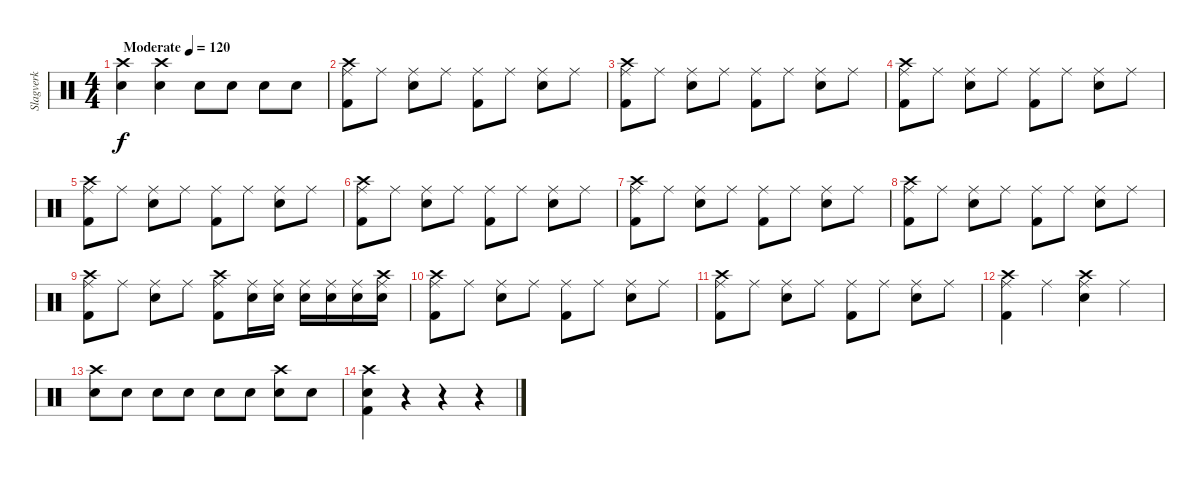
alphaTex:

\track ("Slagverk" "Slagverk") {instrument percussion}
\staff {score}
\articulation defaults
\ts (4 4)
\tempo (120 "Moderate")
\clef neutral
\ks c
("Crash high (hit)" "Electric Snare (hit)").4{dy f} ("Crash high (hit)" "Electric Snare (hit)").4 "Electric Snare (hit)".8 "Electric Snare (hit)".8 "Electric Snare (hit)".8 "Electric Snare (hit)".8 |
("Crash high (hit)" "Ride (middle)" "Kick (hit) 2").8 "Ride (middle)".8 ("Ride (middle)" "Electric Snare (hit)").8 "Ride (middle)".8 ("Ride (middle)" "Kick (hit) 2").8 "Ride (middle)".8 ("Ride (middle)" "Electric Snare (hit)").8 "Ride (middle)".8 |
("Crash high (hit)" "Ride (middle)" "Kick (hit) 2").8 "Ride (middle)".8 ("Ride (middle)" "Electric Snare (hit)").8 "Ride (middle)".8 ("Ride (middle)" "Kick (hit) 2").8 "Ride (middle)".8 ("Ride (middle)" "Electric Snare (hit)").8 "Ride (middle)".8 |
("Crash high (hit)" "Ride (middle)" "Kick (hit) 2").8 "Ride (middle)".8 ("Ride (middle)" "Electric Snare (hit)").8 "Ride (middle)".8 ("Ride (middle)" "Kick (hit) 2").8 "Ride (middle)".8 ("Ride (middle)" "Electric Snare (hit)").8 "Ride (middle)".8 |
("Crash high (hit)" "Ride (middle)" "Kick (hit) 2").8 "Ride (middle)".8 ("Ride (middle)" "Electric Snare (hit)").8 "Ride (middle)".8 ("Ride (middle)" "Kick (hit) 2").8 "Ride (middle)".8 ("Ride (middle)" "Electric Snare (hit)").8 "Ride (middle)".8 |
("Crash high (hit)" "Ride (middle)" "Kick (hit) 2").8 "Ride (middle)".8 ("Ride (middle)" "Electric Snare (hit)").8 "Ride (middle)".8 ("Ride (middle)" "Kick (hit) 2").8 "Ride (middle)".8 ("Ride (middle)" "Electric Snare (hit)").8 "Ride (middle)".8 |
("Crash high (hit)" "Ride (middle)" "Kick (hit) 2").8 "Ride (middle)".8 ("Ride (middle)" "Electric Snare (hit)").8 "Ride (middle)".8 ("Ride (middle)" "Kick (hit) 2").8 "Ride (middle)".8 ("Ride (middle)" "Electric Snare (hit)").8 "Ride (middle)".8 |
("Crash high (hit)" "Ride (middle)" "Kick (hit) 2").8 "Ride (middle)".8 ("Ride (middle)" "Electric Snare (hit)").8 "Ride (middle)".8 ("Ride (middle)" "Kick (hit) 2").8 "Ride (middle)".8 ("Ride (middle)" "Electric Snare (hit)").8 "Ride (middle)".8 |
("Crash high (hit)" "Ride (middle)" "Kick (hit) 2").8 "Ride (middle)".8 ("Ride (middle)" "Electric Snare (hit)").8 "Ride (middle)".8 ("Crash high (hit)" "Ride (middle)" "Kick (hit) 2").8 ("Ride (middle)" "Electric Snare (hit)").16 ("Ride (middle)" "Electric Snare (hit)").16 ("Ride (middle)" "Electric Snare (hit)").16 ("Ride (middle)" "Electric Snare (hit)").16 ("Ride (middle)" "Electric Snare (hit)").16 ("Crash high (hit)" "Ride (middle)" "Electric Snare (hit)").16 |
("Crash high (hit)" "Ride (middle)" "Kick (hit) 2").8 "Ride (middle)".8 ("Ride (middle)" "Electric Snare (hit)").8 "Ride (middle)".8 ("Ride (middle)" "Kick (hit) 2").8 "Ride (middle)".8 ("Ride (middle)" "Electric Snare (hit)").8 "Ride (middle)".8 |
("Crash high (hit)" "Ride (middle)" "Kick (hit) 2").8 "Ride (middle)".8 ("Ride (middle)" "Electric Snare (hit)").8 "Ride (middle)".8 ("Ride (middle)" "Kick (hit) 2").8 "Ride (middle)".8 ("Ride (middle)" "Electric Snare (hit)").8 "Ride (middle)".8 |
("Crash high (hit)" "Ride (middle)" "Kick (hit) 2").4 "Ride (middle)".4 ("Crash high (hit)" "Ride (middle)" "Electric Snare (hit)").4 "Ride (middle)".4 |
("Crash high (hit)" "Electric Snare (hit)").8 "Electric Snare (hit)".8 "Electric Snare (hit)".8 "Electric Snare (hit)".8 "Electric Snare (hit)".8 "Electric Snare (hit)".8 ("Crash high (hit)" "Electric Snare (hit)").8 "Electric Snare (hit)".8 |
("Crash high (hit)" "Kick (hit) 2" "Electric Snare (hit)").4 r.4 r.4 r.4
